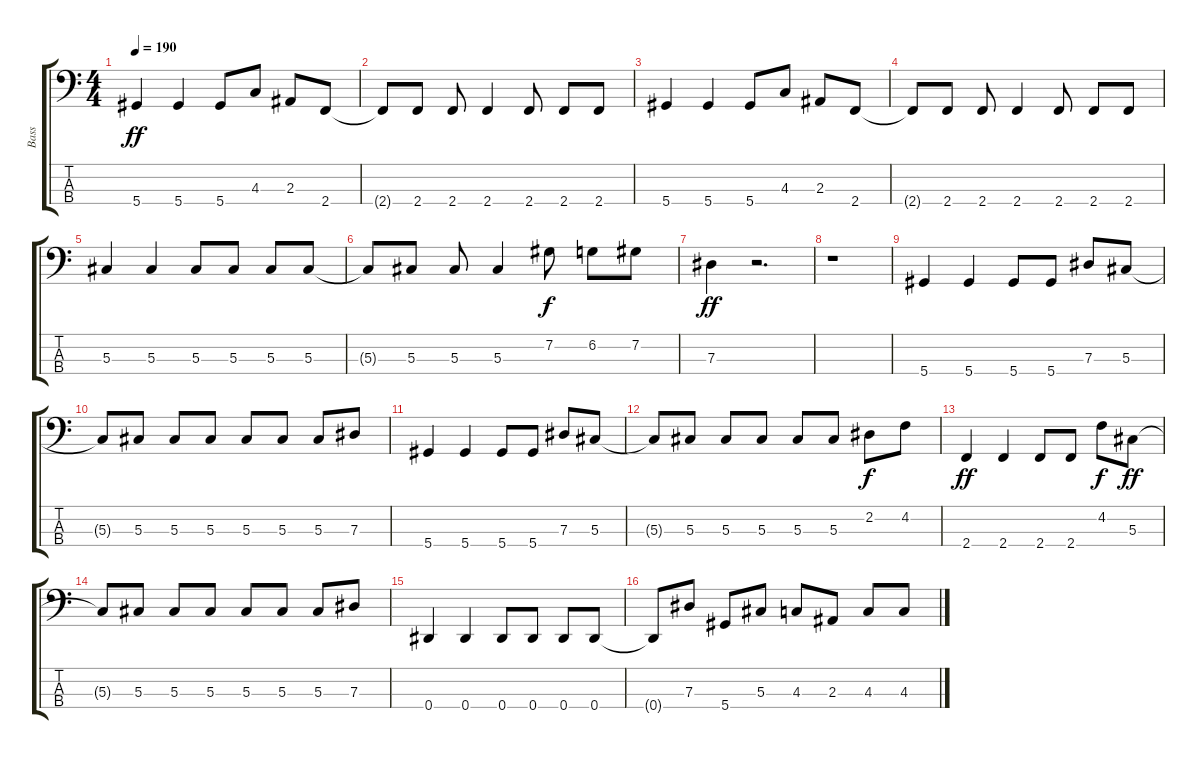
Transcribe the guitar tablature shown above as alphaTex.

\track ("Bass" "Bass") {instrument electricbasspick}
\staff {score tabs}
\tuning (Gb2 Db2 Ab1 Eb1) {hide}
\ts (4 4)
\tempo 190
\clef f4
\ks c
5.4.4{dy ff} 5.4.4 5.4.8 4.3.8 2.3.8 2.4.8 |
2.4{t}.8 2.4.8 2.4.8 2.4.4 2.4.8 2.4.8 2.4.8 |
5.4.4 5.4.4 5.4.8 4.3.8 2.3.8 2.4.8 |
2.4{t}.8 2.4.8 2.4.8 2.4.4 2.4.8 2.4.8 2.4.8 |
5.3.4 5.3.4 5.3.8 5.3.8 5.3.8 5.3.8 |
5.3{t}.8 5.3.8 5.3.8 5.3.4 7.2.8{dy f} 6.2.8 7.2.8 |
7.3.4{dy ff} r.2{d} |
r.1 |
5.4.4 5.4.4 5.4.8 5.4.8 7.3.8 5.3.8 |
5.3{t}.8 5.3.8 5.3.8 5.3.8 5.3.8 5.3.8 5.3.8 7.3.8 |
5.4.4 5.4.4 5.4.8 5.4.8 7.3.8 5.3.8 |
5.3{t}.8 5.3.8 5.3.8 5.3.8 5.3.8 5.3.8 2.2.8{dy f} 4.2.8 |
2.4.4{dy ff} 2.4.4 2.4.8 2.4.8 4.2.8{dy f} 5.3.8{dy ff} |
5.3{t}.8 5.3.8 5.3.8 5.3.8 5.3.8 5.3.8 5.3.8 7.3.8 |
0.4.4 0.4.4 0.4.8 0.4.8 0.4.8 0.4.8 |
0.4{t}.8 7.3.8 5.4.8 5.3.8 4.3.8 2.3.8 4.3.8 4.3.8
